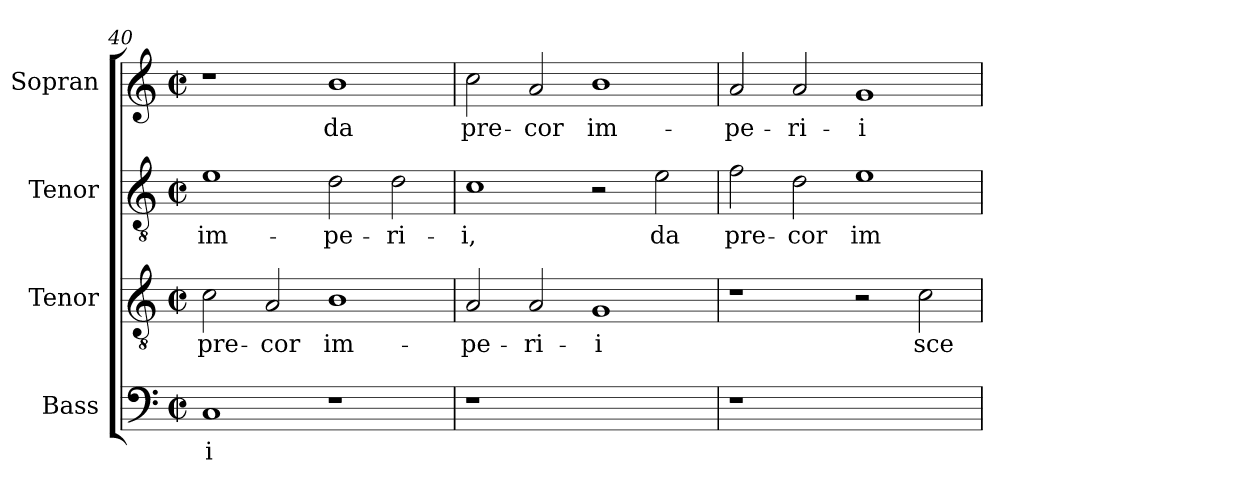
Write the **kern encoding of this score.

**kern	**text	**kern	**text	**kern	**text	**kern	**text
*part4	*part4	*part3	*part3	*part2	*part2	*part1	*part1
*staff4	*staff4	*staff3	*staff3	*staff2	*staff2	*staff1	*staff1
*I"Bass	*	*I"Tenor	*	*I"Tenor	*	*I"Sopran	*
*	*	*I'Tenor	*	*	*	*	*
*clefF4	*	*clefGv2	*	*clefGv2	*	*clefG2	*
*	*	*ITrd7c12	*	*ITrd7c12	*	*	*
*k[]	*	*k[]	*	*k[]	*	*k[]	*
*M2/2	*	*M2/2	*	*M2/2	*	*M2/2	*
*met(c|)	*	*met(c|)	*	*met(c|)	*	*met(c|)	*
=40	=40	=40	=40	=40	=40	=40	=40
!	!LO:LY:b:color=#000000	!	!	!	!	!	!
!	!	!	!LO:LY:b:color=#000000	!	!	!	!
!	!	!	!	!	!LO:LY:b:color=#000000	!	!
1Ci	-i	2Ci\	pre-	1Ei	im-	1r	.
!	!	!	!LO:LY:b:color=#000000	!	!	!	!
.	.	2AAi/	-cor	.	.	.	.
!	!	!	!LO:LY:b:color=#000000	!	!	!	!
!	!	!	!	!	!LO:LY:b:color=#000000	!	!
!	!	!	!	!	!	!	!LO:LY:b:color=#000000
1r	.	1BBi	im-	2Di\	-pe-	1bi	da
!	!	!	!	!	!LO:LY:b:color=#000000	!	!
.	.	.	.	2Di\	-ri-	.	.
=41	=41	=41	=41	=41	=41	=41	=41
!LO:N:vis=1	!	!	!	!	!	!	!
!	!	!	!LO:LY:b:color=#000000	!	!	!	!
!	!	!	!	!	!LO:LY:b:color=#000000	!	!
!	!	!	!	!	!	!	!LO:LY:b:color=#000000
1r	.	2AAi/	-pe-	1Ci	-i,	2cci\	pre-
!	!	!	!LO:LY:b:color=#000000	!	!	!	!
!	!	!	!	!	!	!	!LO:LY:b:color=#000000
.	.	2AAi/	-ri-	.	.	2ai/	-cor
!	!	!	!LO:LY:b:color=#000000	!	!	!	!
!	!	!	!	!	!	!	!LO:LY:b:color=#000000
1ryy	.	1GGi	-i	2r	.	1bi	im-
!	!	!	!	!	!LO:LY:b:color=#000000	!	!
.	.	.	.	2Ei\	da	.	.
=42	=42	=42	=42	=42	=42	=42	=42
!LO:N:vis=1	!	!	!	!	!	!	!
!	!	!	!	!	!LO:LY:b:color=#000000	!	!
!	!	!	!	!	!	!	!LO:LY:b:color=#000000
1r	.	1r	.	2Fi\	pre-	2ai/	-pe-
!	!	!	!	!	!LO:LY:b:color=#000000	!	!
!	!	!	!	!	!	!	!LO:LY:b:color=#000000
.	.	.	.	2Di\	-cor	2ai/	-ri-
!	!	!	!	!	!LO:LY:b:color=#000000	!	!
!	!	!	!	!	!	!	!LO:LY:b:color=#000000
1ryy	.	2r	.	1Ei	im-	1gi	-i
!	!	!	!LO:LY:b:color=#000000	!	!	!	!
.	.	2Ci\	sce-	.	.	.	.
=	=	=	=	=	=	=	=
*-	*-	*-	*-	*-	*-	*-	*-
